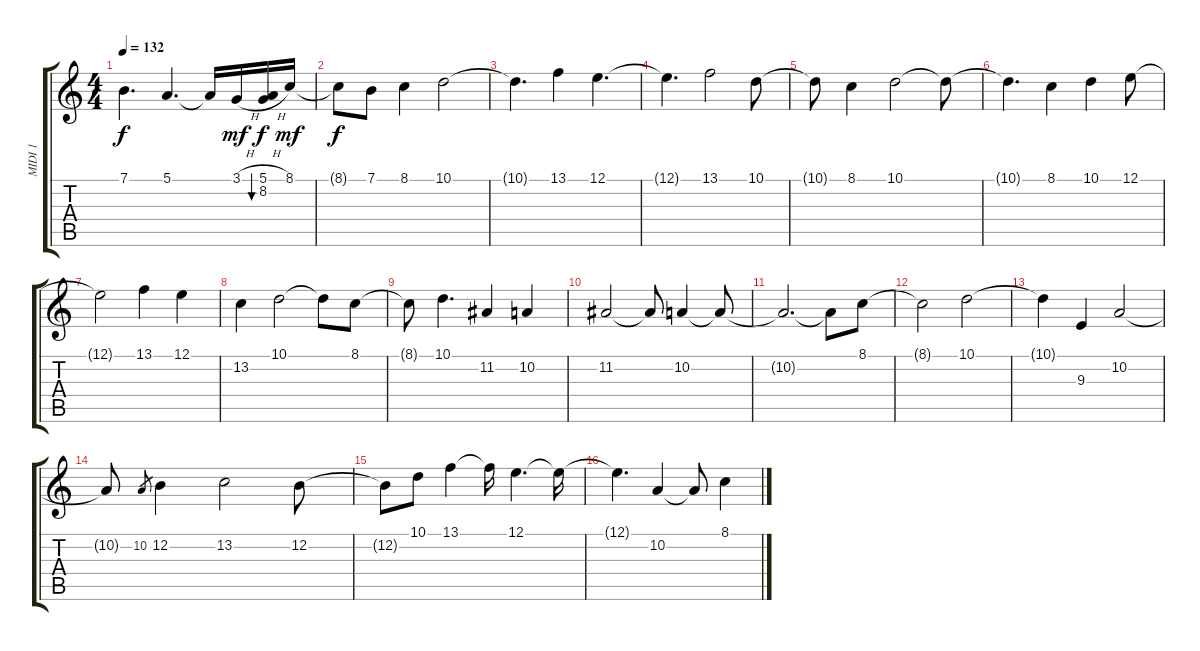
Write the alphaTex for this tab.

\track ("MIDI 1" "MIDI 1") {solo instrument synthstrings1}
\staff {score tabs}
\tuning (E4 B3 G3 D3 A2 E2) {hide}
\ts (4 4)
\tempo 132
\clef g2
\ks c
7.1.4{d dy f} 5.1.4{d} 5.1{t}.16 3.1{h}.16{dy mf} (5.1{h} 8.2).16{bu 480 dy f} 8.1.16{dy mf} |
8.1{t}.8{dy f} 7.1.8 8.1.4 10.1.2 |
10.1{t}.4{d} 13.1.4 12.1.4{d} |
12.1{t}.4{d} 13.1.2 10.1.8 |
10.1{t}.8 8.1.4 10.1.2 10.1{t}.8 |
10.1{t}.4{d} 8.1.4 10.1.4 12.1.8 |
12.1{t}.2 13.1.4 12.1.4 |
13.2.4 10.1.2 10.1{t}.8 8.1.8 |
8.1{t}.8 10.1.4{d} 11.2.4 10.2.4 |
11.2.2 11.2{t}.8 10.2.4 10.2{t}.8 |
10.2{t}.2{d} 10.2{t}.8 8.1.8 |
8.1{t}.2 10.1.2 |
10.1{t}.4 9.3.4 10.2.2 |
10.2{t}.8 10.2.8{gr} 12.2.4 13.2.2 12.2.8 |
12.2{t}.8 10.1.8 13.1.4 13.1{t}.16 12.1.4{d} 12.1{t}.16 |
12.1{t}.4{d} 10.2.4 10.2{t}.8 8.1.4
